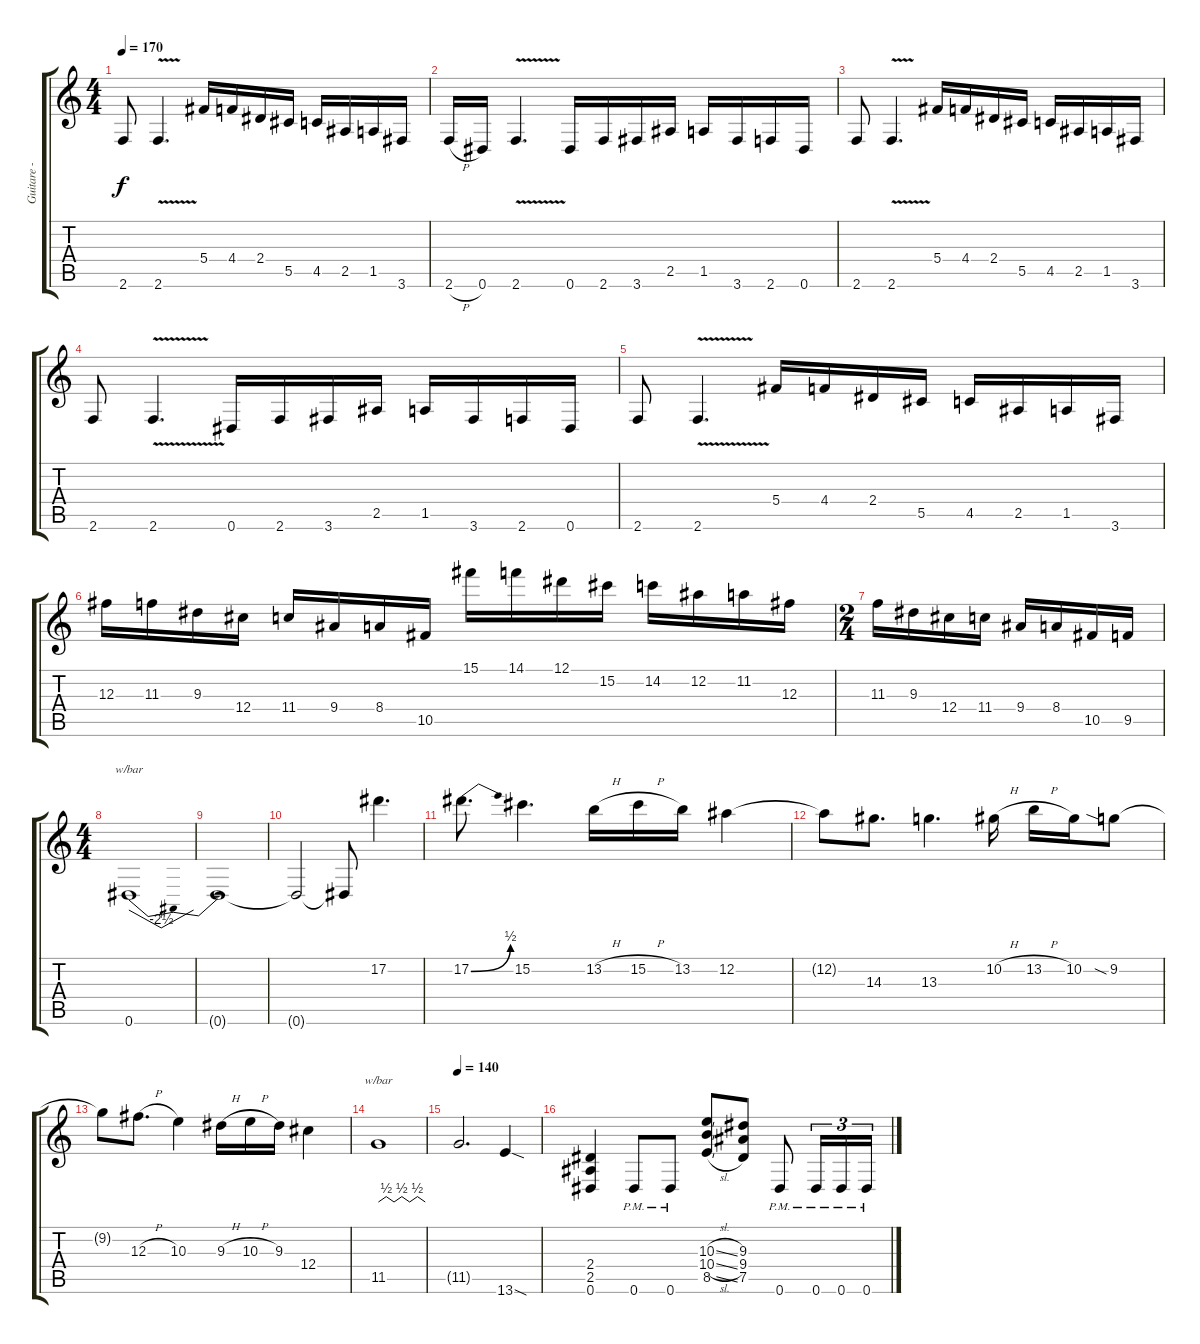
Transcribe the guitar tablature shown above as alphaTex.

\track ("Guitare - Yngwie Malmsteen" "Guitare - ") {instrument overdrivenguitar}
\staff {score tabs}
\tuning (Eb4 Bb3 Gb3 Db3 Ab2 Eb2) {hide}
\ts (4 4)
\tempo 170
\clef g2
\ks c
2.6.8{dy f} 2.6{v}.4{d} 5.4.16 4.4.16 2.4.16 5.5.16 4.5.16 2.5.16 1.5.16 3.6.16 |
2.6{h}.16 0.6.16 2.6{v}.4{d} 0.6.16 2.6.16 3.6.16 2.5.16 1.5.16 3.6.16 2.6.16 0.6.16 |
2.6.8 2.6{v}.4{d} 5.4.16 4.4.16 2.4.16 5.5.16 4.5.16 2.5.16 1.5.16 3.6.16 |
2.6.8 2.6{v}.4{d} 0.6.16 2.6.16 3.6.16 2.5.16 1.5.16 3.6.16 2.6.16 0.6.16 |
2.6.8 2.6{v}.4{d} 5.4.16 4.4.16 2.4.16 5.5.16 4.5.16 2.5.16 1.5.16 3.6.16 |
12.3.16 11.3.16 9.3.16 12.4.16 11.4.16 9.4.16 8.4.16 10.5.16 15.1.16 14.1.16 12.1.16 15.2.16 14.2.16 12.2.16 11.2.16 12.3.16 |
\ts (2 4)
11.3.16 9.3.16 12.4.16 11.4.16 9.4.16 8.4.16 10.5.16 9.5.16 |
\ts (4 4)
0.6.1{tbe (dip default 0 0 30 -10 60 0)} |
0.6{t}.1 |
0.6{t}.2 0.6{t}.8 17.2.4{d} |
17.2{be (bend 0 0 60 2)}.8{d} 15.2.4{d} 13.2{h}.16 15.2{h}.16 13.2.16 12.2.4 |
12.2{t}.8 14.3.8{d} 13.3.4{d} 10.2{h}.16 13.2{h}.16 10.2.16 9.2{sia}.8 |
9.2{t}.8 12.3{h}.8{d} 10.3.4 9.3{h}.16 10.3{h}.16 9.3.16 12.4.4 |
11.5.1{tbe (custom default 0 0 10 2 20 0 30 2 40 0 50 2 60 0)} |
\tempo 140
11.5{t}.2{d} 13.6{sod}.4 |
(2.4 2.5 0.6).4 0.6{pm}.8 0.6{pm}.8 (10.3{sl} 10.4{sl} 8.5{sl}).8 (9.3 9.4 7.5).8 0.6{pm}.8 0.6{pm}.16{tu (3 2)} 0.6{pm}.16{tu (3 2)} 0.6{pm}.16{tu (3 2)}
